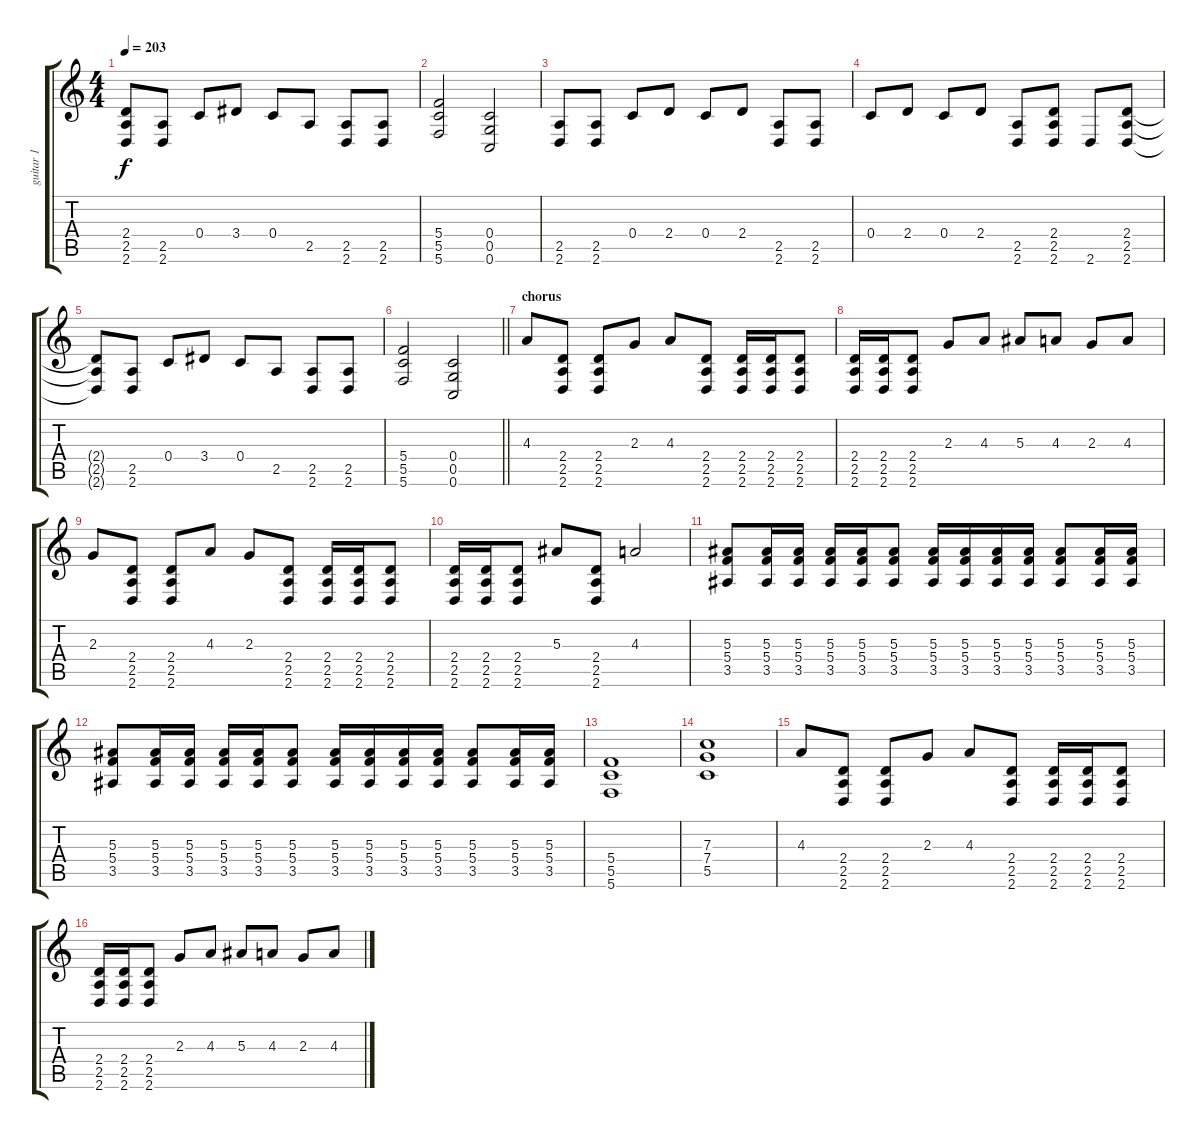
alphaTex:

\track ("guitar 1" "guitar 1") {instrument distortionguitar}
\staff {score tabs}
\tuning (D4 A3 F3 C3 G2 C2) {hide}
\ts (4 4)
\tempo 203
\clef g2
\ks c
(2.4{t} 2.5{t} 2.6{t}).8{dy f} (2.5 2.6).8 0.4.8 3.4.8 0.4.8 2.5.8 (2.5 2.6).8 (2.5 2.6).8 |
(5.4 5.5 5.6).2 (0.4 0.5 0.6).2 |
(2.5 2.6).8 (2.5 2.6).8 0.4.8 2.4.8 0.4.8 2.4.8 (2.5 2.6).8 (2.5 2.6).8 |
0.4.8 2.4.8 0.4.8 2.4.8 (2.5 2.6).8 (2.4 2.5 2.6).8 2.6.8 (2.4 2.5 2.6).8 |
(2.4{t} 2.5{t} 2.6{t}).8 (2.5 2.6).8 0.4.8 3.4.8 0.4.8 2.5.8 (2.5 2.6).8 (2.5 2.6).8 |
\barLineRight lightlight
(5.4 5.5 5.6).2 (0.4 0.5 0.6).2 |
\section ("" "chorus")
4.3.8 (2.4 2.5 2.6).8 (2.4 2.5 2.6).8 2.3.8 4.3.8 (2.4 2.5 2.6).8 (2.4 2.5 2.6).16 (2.4 2.5 2.6).16 (2.4 2.5 2.6).8 |
(2.4 2.5 2.6).16 (2.4 2.5 2.6).16 (2.4 2.5 2.6).8 2.3.8 4.3.8 5.3.8 4.3.8 2.3.8 4.3.8 |
2.3.8 (2.4 2.5 2.6).8 (2.4 2.5 2.6).8 4.3.8 2.3.8 (2.4 2.5 2.6).8 (2.4 2.5 2.6).16 (2.4 2.5 2.6).16 (2.4 2.5 2.6).8 |
(2.4 2.5 2.6).16 (2.4 2.5 2.6).16 (2.4 2.5 2.6).8 5.3.8 (2.4 2.5 2.6).8 4.3.2 |
(5.3 5.4 3.5).8 (5.3 5.4 3.5).16 (5.3 5.4 3.5).16 (5.3 5.4 3.5).16 (5.3 5.4 3.5).16 (5.3 5.4 3.5).8 (5.3 5.4 3.5).16 (5.3 5.4 3.5).16 (5.3 5.4 3.5).16 (5.3 5.4 3.5).16 (5.3 5.4 3.5).8 (5.3 5.4 3.5).16 (5.3 5.4 3.5).16 |
(5.3 5.4 3.5).8 (5.3 5.4 3.5).16 (5.3 5.4 3.5).16 (5.3 5.4 3.5).16 (5.3 5.4 3.5).16 (5.3 5.4 3.5).8 (5.3 5.4 3.5).16 (5.3 5.4 3.5).16 (5.3 5.4 3.5).16 (5.3 5.4 3.5).16 (5.3 5.4 3.5).8 (5.3 5.4 3.5).16 (5.3 5.4 3.5).16 |
(5.4 5.5 5.6).1 |
(7.3 7.4 5.5).1 |
4.3.8 (2.4 2.5 2.6).8 (2.4 2.5 2.6).8 2.3.8 4.3.8 (2.4 2.5 2.6).8 (2.4 2.5 2.6).16 (2.4 2.5 2.6).16 (2.4 2.5 2.6).8 |
(2.4 2.5 2.6).16 (2.4 2.5 2.6).16 (2.4 2.5 2.6).8 2.3.8 4.3.8 5.3.8 4.3.8 2.3.8 4.3.8
